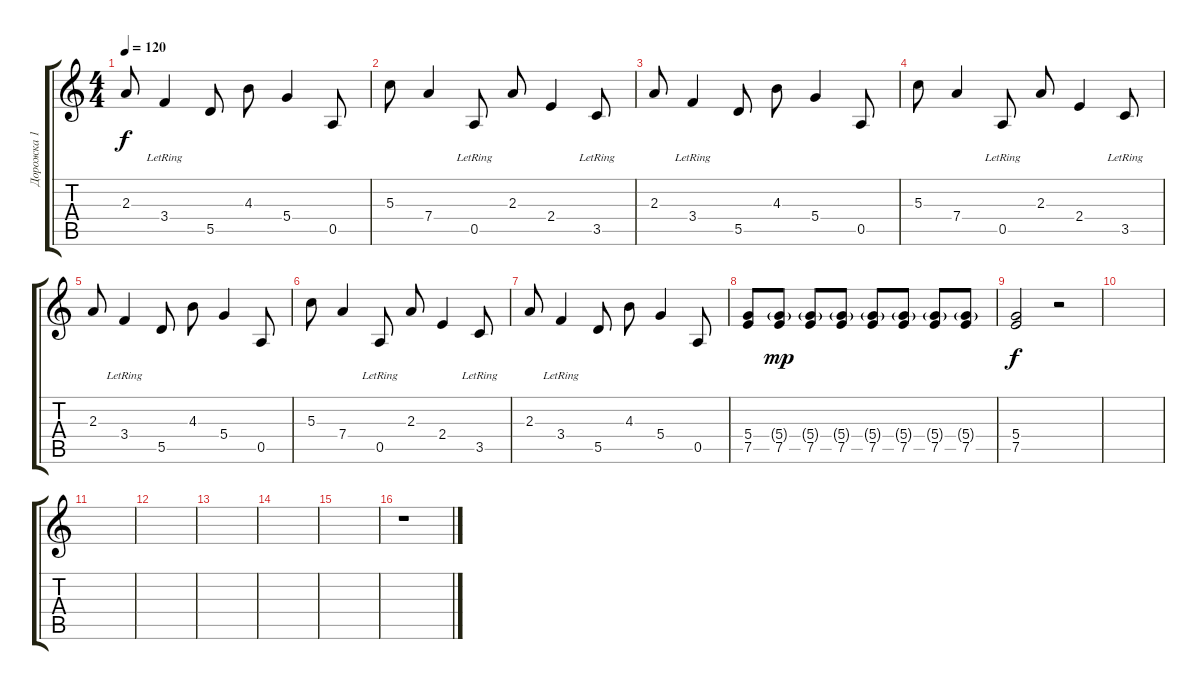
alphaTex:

\track ("Дорожка 1" "Дорожка 1") {instrument slapbass1}
\staff {score tabs}
\tuning (E4 B3 G3 D3 A2 E2) {hide}
\ts (4 4)
\tempo 120
\clef g2
\ks c
2.3.8{dy f} 3.4{lr}.4 5.5.8 4.3.8 5.4.4 0.5.8 |
5.3.8 7.4.4 0.5{lr}.8 2.3.8 2.4.4 3.5{lr}.8 |
2.3.8 3.4{lr}.4 5.5.8 4.3.8 5.4.4 0.5.8 |
5.3.8 7.4.4 0.5{lr}.8 2.3.8 2.4.4 3.5{lr}.8 |
2.3.8 3.4{lr}.4 5.5.8 4.3.8 5.4.4 0.5.8 |
5.3.8 7.4.4 0.5{lr}.8 2.3.8 2.4.4 3.5{lr}.8 |
2.3.8 3.4{lr}.4 5.5.8 4.3.8 5.4.4 0.5.8 |
(5.4 7.5).8 (5.4{g} 7.5).8{dy mp} (5.4{g} 7.5).8 (5.4{g} 7.5).8 (5.4{g} 7.5).8 (5.4{g} 7.5).8 (5.4{g} 7.5).8 (5.4{g} 7.5).8 |
(5.4 7.5).2{dy f} r.2 |
|
|
|
|
|
|
r.1
